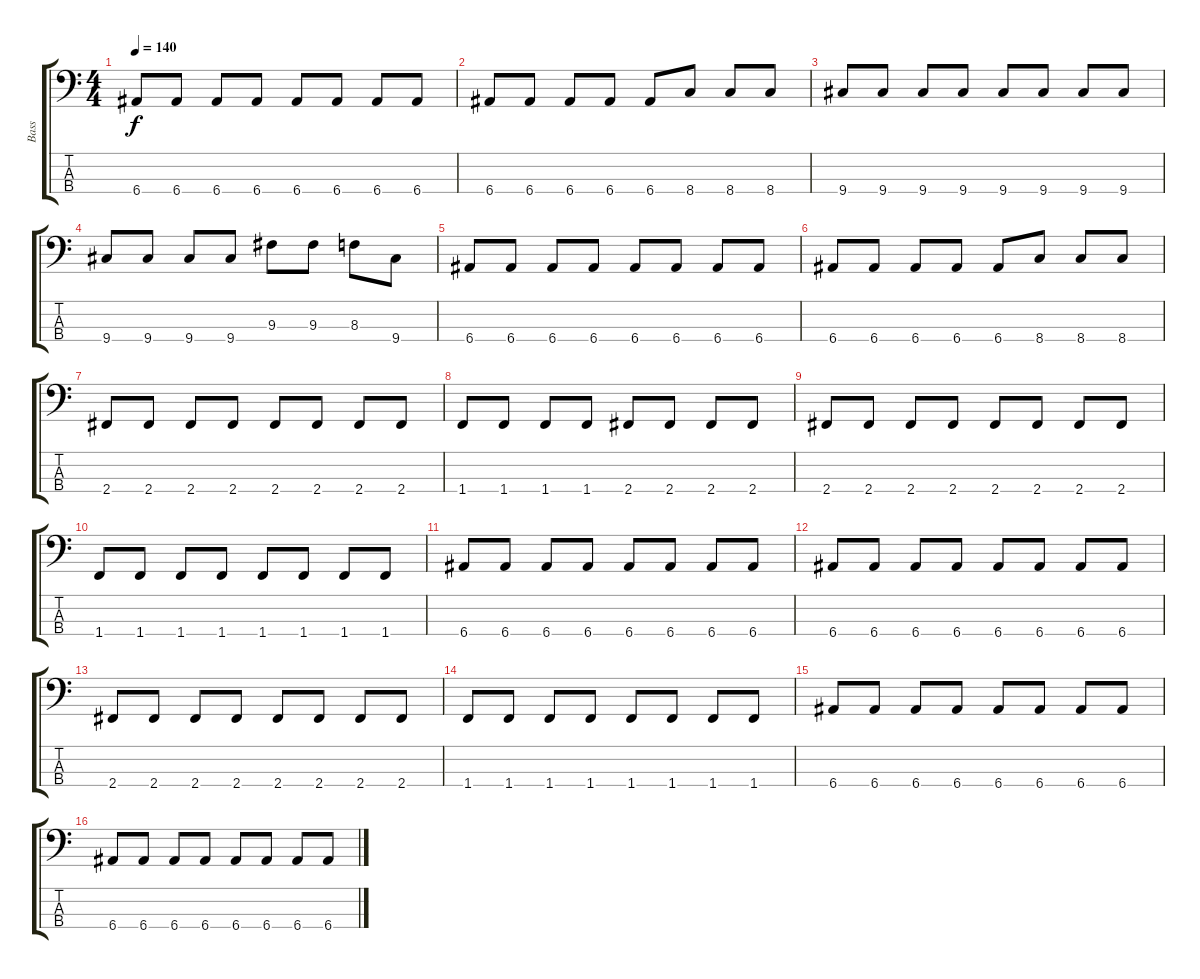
\track ("Bass" "Bass") {instrument electricbassfinger}
\staff {score tabs}
\tuning (G2 D2 A1 E1) {hide}
\ts (4 4)
\tempo 140
\clef f4
\ks c
6.4.8{dy f} 6.4.8 6.4.8 6.4.8 6.4.8 6.4.8 6.4.8 6.4.8 |
6.4.8 6.4.8 6.4.8 6.4.8 6.4.8 8.4.8 8.4.8 8.4.8 |
9.4.8 9.4.8 9.4.8 9.4.8 9.4.8 9.4.8 9.4.8 9.4.8 |
9.4.8 9.4.8 9.4.8 9.4.8 9.3.8 9.3.8 8.3.8 9.4.8 |
6.4.8 6.4.8 6.4.8 6.4.8 6.4.8 6.4.8 6.4.8 6.4.8 |
6.4.8 6.4.8 6.4.8 6.4.8 6.4.8 8.4.8 8.4.8 8.4.8 |
2.4.8 2.4.8 2.4.8 2.4.8 2.4.8 2.4.8 2.4.8 2.4.8 |
1.4.8 1.4.8 1.4.8 1.4.8 2.4.8 2.4.8 2.4.8 2.4.8 |
2.4.8 2.4.8 2.4.8 2.4.8 2.4.8 2.4.8 2.4.8 2.4.8 |
1.4.8 1.4.8 1.4.8 1.4.8 1.4.8 1.4.8 1.4.8 1.4.8 |
6.4.8 6.4.8 6.4.8 6.4.8 6.4.8 6.4.8 6.4.8 6.4.8 |
6.4.8 6.4.8 6.4.8 6.4.8 6.4.8 6.4.8 6.4.8 6.4.8 |
2.4.8 2.4.8 2.4.8 2.4.8 2.4.8 2.4.8 2.4.8 2.4.8 |
1.4.8 1.4.8 1.4.8 1.4.8 1.4.8 1.4.8 1.4.8 1.4.8 |
6.4.8 6.4.8 6.4.8 6.4.8 6.4.8 6.4.8 6.4.8 6.4.8 |
6.4.8 6.4.8 6.4.8 6.4.8 6.4.8 6.4.8 6.4.8 6.4.8
